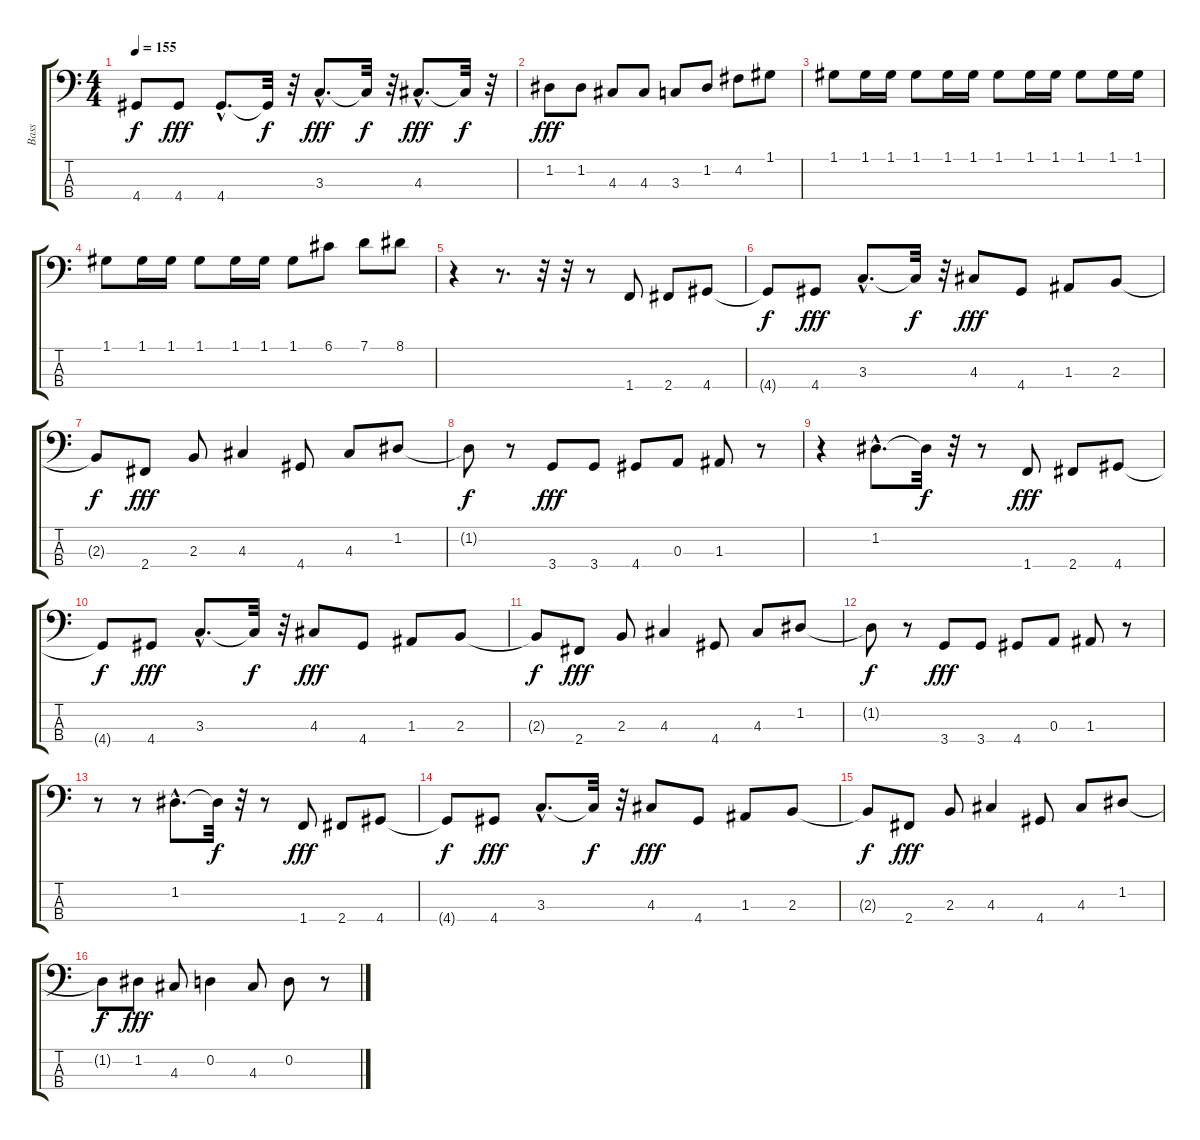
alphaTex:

\track ("Bass" "Bass") {instrument electricbassfinger}
\staff {score tabs}
\tuning (G2 D2 A1 E1) {hide}
\ts (4 4)
\tempo 155
\clef f4
\ks c
4.4{t}.8{dy f} 4.4.8{dy fff} 4.4{hac}.8{d} 4.4{t}.32{dy f} r.32 3.3{hac}.8{d dy fff} 3.3{t}.32{dy f} r.32 4.3{hac}.8{d dy fff} 4.3{t}.32{dy f} r.32 |
1.2.8{dy fff} 1.2.8 4.3.8 4.3.8 3.3.8 1.2.8 4.2.8 1.1.8 |
1.1.8 1.1.16 1.1.16 1.1.8 1.1.16 1.1.16 1.1.8 1.1.16 1.1.16 1.1.8 1.1.16 1.1.16 |
1.1.8 1.1.16 1.1.16 1.1.8 1.1.16 1.1.16 1.1.8 6.1.8 7.1.8 8.1.8 |
r.4 r.8{d} r.32 r.32 r.8 1.4.8 2.4.8 4.4.8 |
4.4{t}.8{dy f} 4.4.8{dy fff} 3.3{hac}.8{d} 3.3{t}.32{dy f} r.32 4.3.8{dy fff} 4.4.8 1.3.8 2.3.8 |
2.3{t}.8{dy f} 2.4.8{dy fff} 2.3.8 4.3.4 4.4.8 4.3.8 1.2.8 |
1.2{t}.8{dy f} r.8 3.4.8{dy fff} 3.4.8 4.4.8 0.3.8 1.3.8 r.8 |
r.4 1.2{hac}.8{d} 1.2{t}.32{dy f} r.32 r.8 1.4.8{dy fff} 2.4.8 4.4.8 |
4.4{t}.8{dy f} 4.4.8{dy fff} 3.3{hac}.8{d} 3.3{t}.32{dy f} r.32 4.3.8{dy fff} 4.4.8 1.3.8 2.3.8 |
2.3{t}.8{dy f} 2.4.8{dy fff} 2.3.8 4.3.4 4.4.8 4.3.8 1.2.8 |
1.2{t}.8{dy f} r.8 3.4.8{dy fff} 3.4.8 4.4.8 0.3.8 1.3.8 r.8 |
r.8 r.8 1.2{hac}.8{d} 1.2{t}.32{dy f} r.32 r.8 1.4.8{dy fff} 2.4.8 4.4.8 |
4.4{t}.8{dy f} 4.4.8{dy fff} 3.3{hac}.8{d} 3.3{t}.32{dy f} r.32 4.3.8{dy fff} 4.4.8 1.3.8 2.3.8 |
2.3{t}.8{dy f} 2.4.8{dy fff} 2.3.8 4.3.4 4.4.8 4.3.8 1.2.8 |
1.2{t}.8{dy f} 1.2.8{dy fff} 4.3.8 0.2.4 4.3.8 0.2.8 r.8
